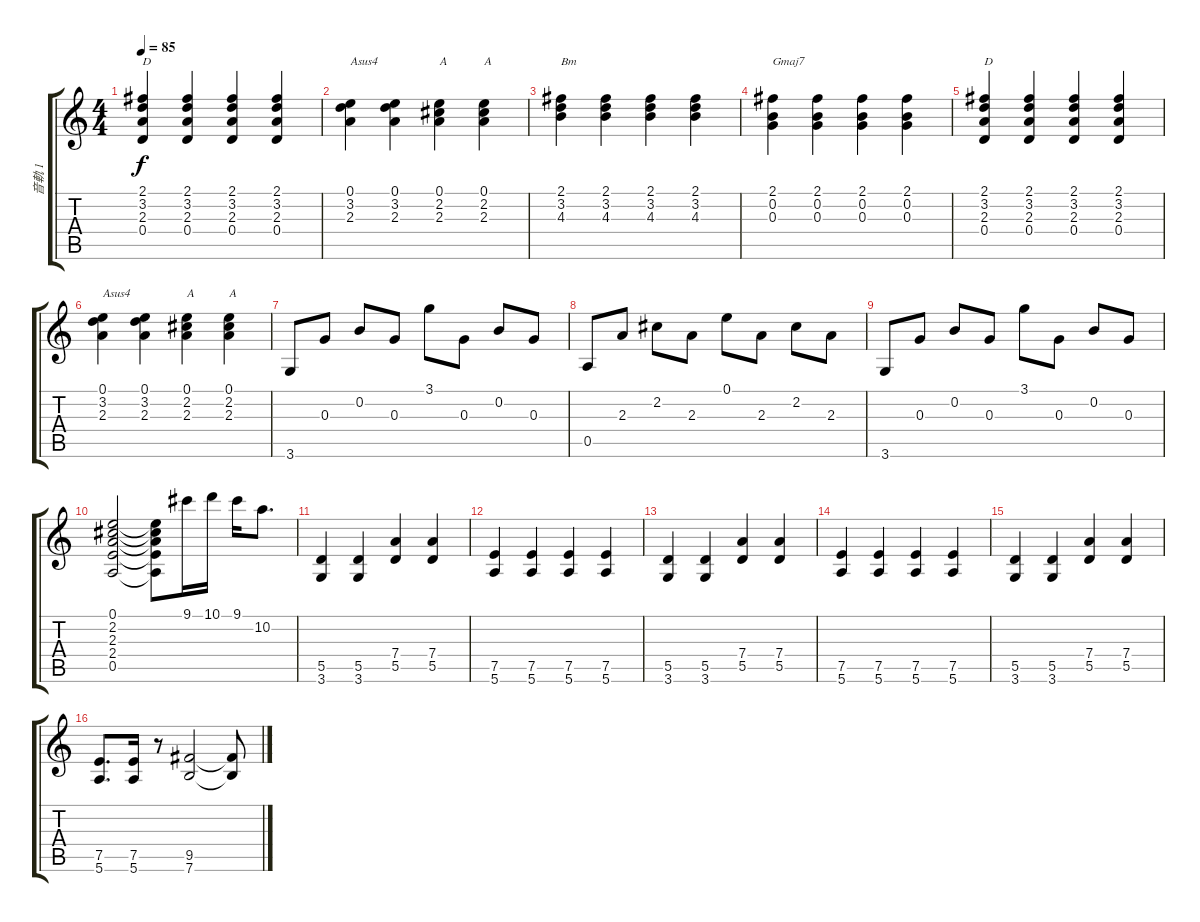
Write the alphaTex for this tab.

\track ("音軌 1" "音軌 1") {instrument overdrivenguitar}
\staff {score tabs}
\tuning (E4 B3 G3 D3 A2 E2) {hide}
\ts (4 4)
\tempo 85
\clef g2
\ks c
(2.1 3.2 2.3 0.4).4{txt "D" dy f} (2.1 3.2 2.3 0.4).4 (2.1 3.2 2.3 0.4).4 (2.1 3.2 2.3 0.4).4 |
(0.1 3.2 2.3).4{txt "Asus4"} (0.1 3.2 2.3).4 (0.1 2.2 2.3).4{txt "A"} (0.1 2.2 2.3).4{txt "A"} |
(2.1 3.2 4.3).4{txt "Bm" instrument electricguitarjazz} (2.1 3.2 4.3).4 (2.1 3.2 4.3).4 (2.1 3.2 4.3).4 |
(2.1 0.2 0.3).4{txt "Gmaj7"} (2.1 0.2 0.3).4 (2.1 0.2 0.3).4 (2.1 0.2 0.3).4 |
(2.1 3.2 2.3 0.4).4{txt "D"} (2.1 3.2 2.3 0.4).4 (2.1 3.2 2.3 0.4).4 (2.1 3.2 2.3 0.4).4 |
(0.1 3.2 2.3).4{txt "Asus4"} (0.1 3.2 2.3).4 (0.1 2.2 2.3).4{txt "A"} (0.1 2.2 2.3).4{txt "A"} |
3.6.8 0.3.8 0.2.8 0.3.8 3.1.8 0.3.8 0.2.8 0.3.8 |
0.5.8 2.3.8 2.2.8 2.3.8 0.1.8 2.3.8 2.2.8 2.3.8 |
3.6.8 0.3.8 0.2.8 0.3.8 3.1.8 0.3.8 0.2.8 0.3.8 |
(0.1 2.2 2.3 2.4 0.5).2 (0.1{t} 2.2{t} 2.3{t} 2.4{t} 0.5{t}).8 9.1.16{instrument overdrivenguitar} 10.1.16 9.1.16 10.2.8{d} |
(5.5 3.6).4{instrument overdrivenguitar} (5.5 3.6).4 (7.4 5.5).4 (7.4 5.5).4 |
(7.5 5.6).4 (7.5 5.6).4 (7.5 5.6).4 (7.5 5.6).4 |
(5.5 3.6).4 (5.5 3.6).4 (7.4 5.5).4 (7.4 5.5).4 |
(7.5 5.6).4 (7.5 5.6).4 (7.5 5.6).4 (7.5 5.6).4 |
(5.5 3.6).4 (5.5 3.6).4 (7.4 5.5).4 (7.4 5.5).4 |
(7.5 5.6).8{d} (7.5 5.6).16 r.8 (9.5 7.6).2 (9.5{t} 7.6{t}).8
